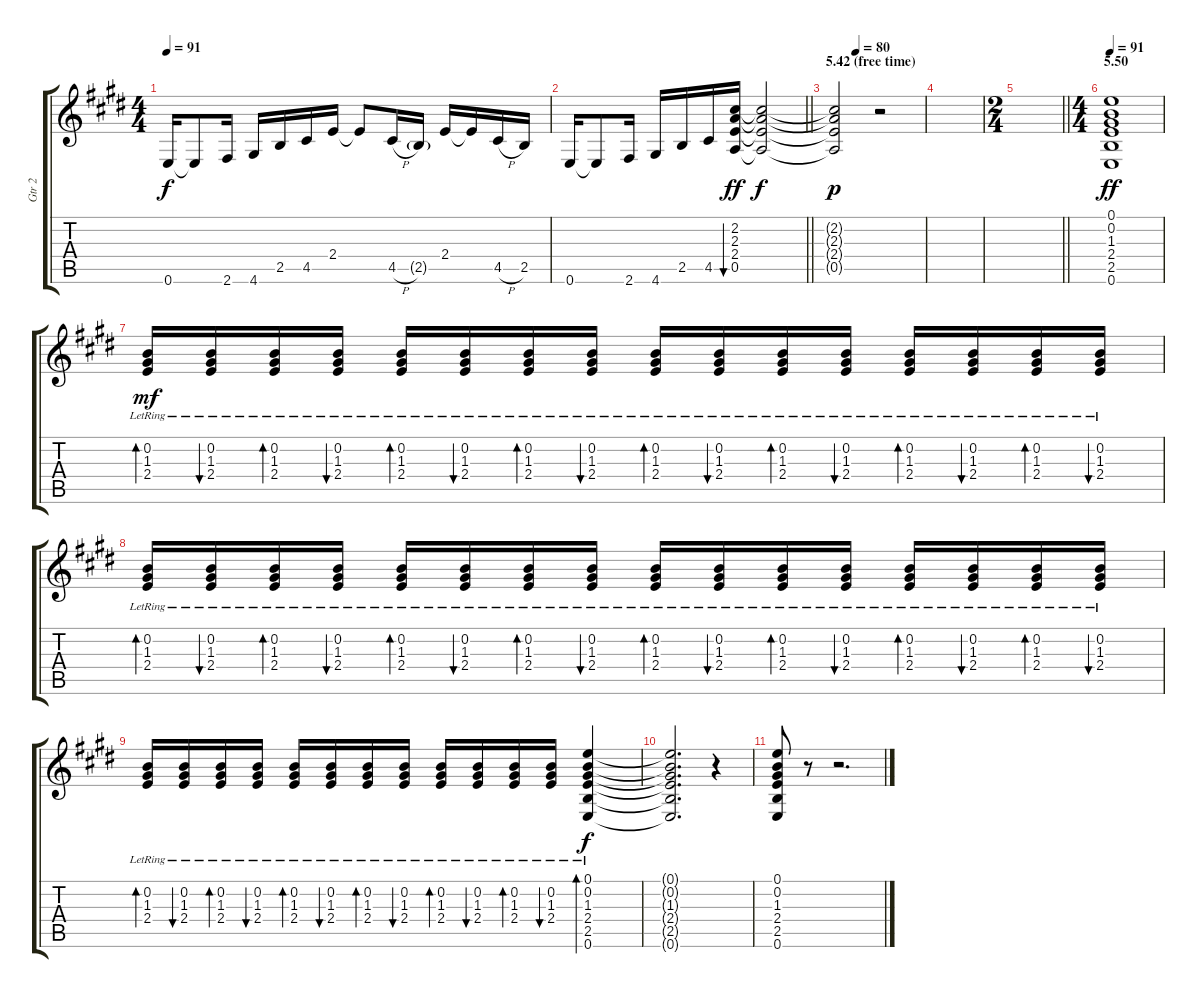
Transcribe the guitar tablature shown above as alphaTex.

\track ("Gtr 2" "Gtr 2") {instrument distortionguitar}
\staff {score tabs}
\tuning (E4 B3 G3 D3 A2 E2) {hide}
\ts (4 4)
\tempo 91
\clef g2
\ks e
0.6.16{dy f} 0.6{t}.8 2.6.16 4.6.16 2.5.16 4.5.16 2.4.16 2.4{t}.8 4.5{h}.16 2.5{g}.16 2.4.16 2.4{t}.16 4.5{h}.16 2.5.16 |
\barLineRight lightlight
0.6.16 0.6{t}.8 2.6.16 4.6.16 2.5.16 4.5.16 (2.2 2.3 2.4 0.5).16{bu 60 dy ff} (2.2{t} 2.3{t} 2.4{t} 0.5{t}).2{dy f} |
\section ("" "5.42 (free time)")
\tempo (80 0.25)
(2.2{t} 2.3{t} 2.4{t} 0.5{t}).2{dy p} r.2 |
|
\ts (2 4)
\barLineRight lightlight
|
\ts (4 4)
\section ("" "5.50")
\tempo 91
(0.1 0.2 1.3 2.4 2.5 0.6).1{dy ff} |
(0.2{lr} 1.3{lr} 2.4{lr}).16{bd 60 dy mf} (0.2{lr} 1.3{lr} 2.4{lr}).16{bu 60} (0.2{lr} 1.3{lr} 2.4{lr}).16{bd 60} (0.2{lr} 1.3{lr} 2.4{lr}).16{bu 60} (0.2{lr} 1.3{lr} 2.4{lr}).16{bd 60} (0.2{lr} 1.3{lr} 2.4{lr}).16{bu 60} (0.2{lr} 1.3{lr} 2.4{lr}).16{bd 60} (0.2{lr} 1.3{lr} 2.4{lr}).16{bu 60} (0.2{lr} 1.3{lr} 2.4{lr}).16{bd 60} (0.2{lr} 1.3{lr} 2.4{lr}).16{bu 60} (0.2{lr} 1.3{lr} 2.4{lr}).16{bd 60} (0.2{lr} 1.3{lr} 2.4{lr}).16{bu 60} (0.2{lr} 1.3{lr} 2.4{lr}).16{bd 60} (0.2{lr} 1.3{lr} 2.4{lr}).16{bu 60} (0.2{lr} 1.3{lr} 2.4{lr}).16{bd 60} (0.2{lr} 1.3{lr} 2.4{lr}).16{bu 60} |
(0.2{lr} 1.3{lr} 2.4{lr}).16{bd 60} (0.2{lr} 1.3{lr} 2.4{lr}).16{bu 60} (0.2{lr} 1.3{lr} 2.4{lr}).16{bd 60} (0.2{lr} 1.3{lr} 2.4{lr}).16{bu 60} (0.2{lr} 1.3{lr} 2.4{lr}).16{bd 60} (0.2{lr} 1.3{lr} 2.4{lr}).16{bu 60} (0.2{lr} 1.3{lr} 2.4{lr}).16{bd 60} (0.2{lr} 1.3{lr} 2.4{lr}).16{bu 60} (0.2{lr} 1.3{lr} 2.4{lr}).16{bd 60} (0.2{lr} 1.3{lr} 2.4{lr}).16{bu 60} (0.2{lr} 1.3{lr} 2.4{lr}).16{bd 60} (0.2{lr} 1.3{lr} 2.4{lr}).16{bu 60} (0.2{lr} 1.3{lr} 2.4{lr}).16{bd 60} (0.2{lr} 1.3{lr} 2.4{lr}).16{bu 60} (0.2{lr} 1.3{lr} 2.4{lr}).16{bd 60} (0.2{lr} 1.3{lr} 2.4{lr}).16{bu 60} |
(0.2{lr} 1.3{lr} 2.4{lr}).16{bd 60} (0.2{lr} 1.3{lr} 2.4{lr}).16{bu 60} (0.2{lr} 1.3{lr} 2.4{lr}).16{bd 60} (0.2{lr} 1.3{lr} 2.4{lr}).16{bu 60} (0.2{lr} 1.3{lr} 2.4{lr}).16{bd 60} (0.2{lr} 1.3{lr} 2.4{lr}).16{bu 60} (0.2{lr} 1.3{lr} 2.4{lr}).16{bd 60} (0.2{lr} 1.3{lr} 2.4{lr}).16{bu 60} (0.2{lr} 1.3{lr} 2.4{lr}).16{bd 60} (0.2{lr} 1.3{lr} 2.4{lr}).16{bu 60} (0.2{lr} 1.3{lr} 2.4{lr}).16{bd 60} (0.2{lr} 1.3{lr} 2.4{lr}).16{bu 60} (0.1 0.2{lr} 1.3{lr} 2.4{lr} 2.5 0.6).4{bd 60 dy f} |
(0.1{t} 0.2{t} 1.3{t} 2.4{t} 2.5{t} 0.6{t}).2{d} r.4 |
(0.1 0.2 1.3 2.4 2.5 0.6).8 r.8 r.2{d}
